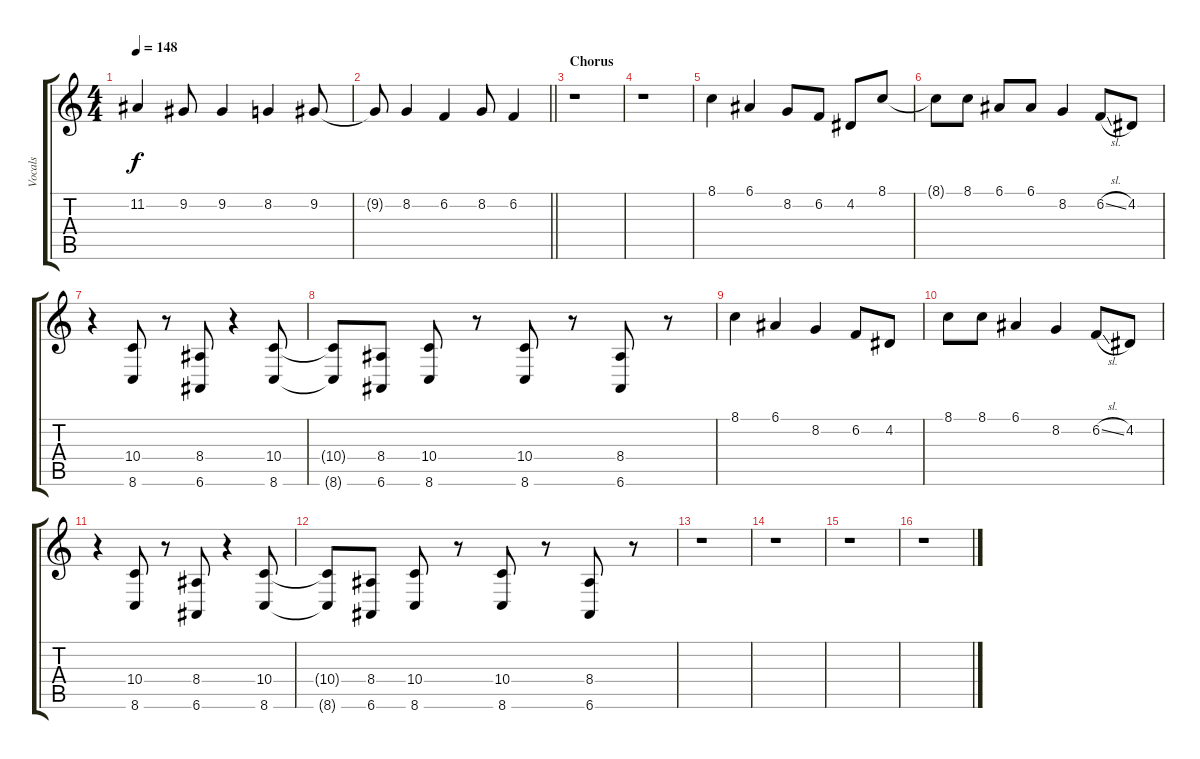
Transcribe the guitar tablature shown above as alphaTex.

\track ("Vocals" "Vocals") {instrument cello}
\staff {score tabs}
\tuning (E4 B3 G3 D3 A2 E2) {hide}
\ts (4 4)
\tempo 148
\clef g2
\ks c
11.2.4{dy f} 9.2.8 9.2.4 8.2.4 9.2.8 |
\barLineRight lightlight
9.2{t}.8 8.2.4 6.2.4 8.2.8 6.2.4 |
\section ("" "Chorus")
r.1 |
r.1 |
8.1.4 6.1.4 8.2.8 6.2.8 4.2.8 8.1.8 |
8.1{t}.8 8.1.8 6.1.8 6.1.8 8.2.4 6.2{sl}.8 4.2.8 |
r.4 (10.4 8.6).8 r.8 (8.4 6.6).8 r.4 (10.4 8.6).8 |
(10.4{t} 8.6{t}).8 (8.4 6.6).8 (10.4 8.6).8 r.8 (10.4 8.6).8 r.8 (8.4 6.6).8 r.8 |
8.1.4 6.1.4 8.2.4 6.2.8 4.2.8 |
8.1.8 8.1.8 6.1.4 8.2.4 6.2{sl}.8 4.2.8 |
r.4 (10.4 8.6).8 r.8 (8.4 6.6).8 r.4 (10.4 8.6).8 |
(10.4{t} 8.6{t}).8 (8.4 6.6).8 (10.4 8.6).8 r.8 (10.4 8.6).8 r.8 (8.4 6.6).8 r.8 |
r.1 |
r.1 |
r.1 |
r.1
